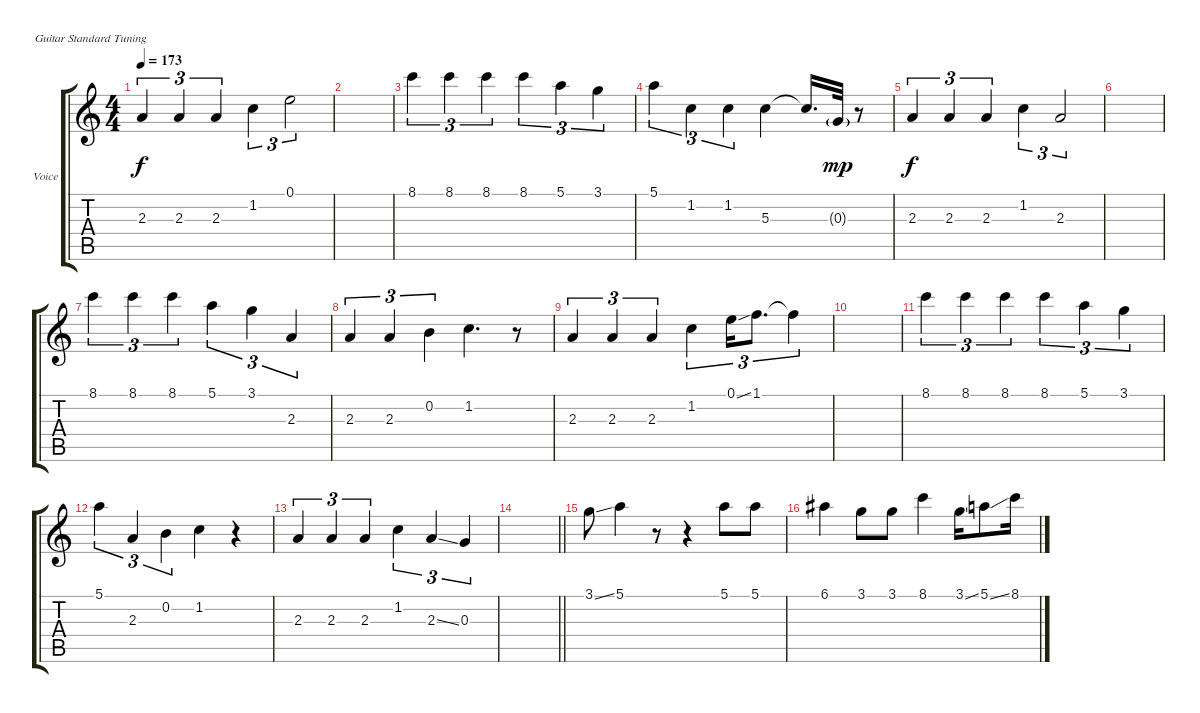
\bracketExtendMode groupsimilarinstruments
\firstSystemTrackNameOrientation horizontal
\otherSystemsTrackNameOrientation horizontal
\track ("Voice" "Voice") {mute instrument acousticguitarsteel}
\staff {score tabs}
\tuning (E4 B3 G3 D3 A2 E2)
\ts (4 4)
\tempo 173
\clef g2
\scale
0.333333
\ks c
2.3.4{tu (3 2) dy f} 2.3.4{tu (3 2)} 2.3.4{tu (3 2)} 1.2.4{tu (3 2)} 0.1.2{tu (3 2)} |
\scale
0.333333 |
\scale
0.333333 8.1.4{tu (3 2)} 8.1.4{tu (3 2)} 8.1.4{tu (3 2)} 8.1.4{tu (3 2)} 5.1.4{tu (3 2)} 3.1.4{tu (3 2)} |
\scale
0.333333 5.1.4{tu (3 2)} 1.2.4{tu (3 2)} 1.2.4{tu (3 2)} 5.3.4 5.3{t}.16{d} 0.3{g}.32{dy mp} r.8 |
\scale
0.333333 2.3.4{tu (3 2) dy f} 2.3.4{tu (3 2)} 2.3.4{tu (3 2)} 1.2.4{tu (3 2)} 2.3.2{tu (3 2)} |
\scale
0.333333 |
\scale
0.333333 8.1.4{tu (3 2)} 8.1.4{tu (3 2)} 8.1.4{tu (3 2)} 5.1.4{tu (3 2)} 3.1.4{tu (3 2)} 2.3.4{tu (3 2)} |
\scale
0.333333 2.3.4{tu (3 2)} 2.3.4{tu (3 2)} 0.2.4{tu (3 2)} 1.2.4{d} r.8 |
\scale
0.333333 2.3.4{tu (3 2)} 2.3.4{tu (3 2)} 2.3.4{tu (3 2)} 1.2.4{tu (3 2)} 0.1{ss}.16{tu (3 2)} 1.1.8{d tu (3 2)} 1.1{t}.4{tu (3 2)} |
\scale
0.333333 |
\scale
0.333333 8.1.4{tu (3 2)} 8.1.4{tu (3 2)} 8.1.4{tu (3 2)} 8.1.4{tu (3 2)} 5.1.4{tu (3 2)} 3.1.4{tu (3 2)} |
\scale
0.333333 5.1.4{tu (3 2)} 2.3.4{tu (3 2)} 0.2.4{tu (3 2)} 1.2.4 r.4 |
\scale
0.333333 2.3.4{tu (3 2)} 2.3.4{tu (3 2)} 2.3.4{tu (3 2)} 1.2.4{tu (3 2)} 2.3{ss}.4{tu (3 2)} 0.3.4{tu (3 2)} |
\scale
0.333333
\barLineRight lightlight
|
\scale
0.333333 3.1{ss}.8 5.1.4 r.8 r.4 5.1.8 5.1.8 |
\scale
0.333333 6.1.4 3.1.8 3.1.8 8.1.4 3.1{ss}.16 5.1{ss}.8 8.1.16
